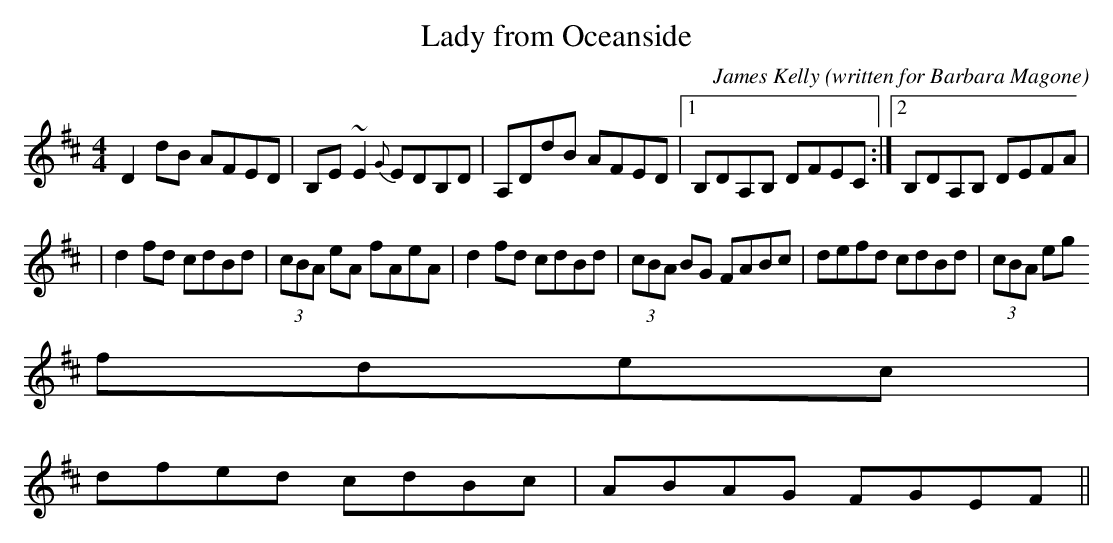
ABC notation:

X:1
T:Lady from Oceanside
M:4/4
L:1/8
C:James Kelly (written for Barbara Magone)
K:D
D2dB AFED|B,E~E2 {G}EDB,D|A,DdB AFED|1 B,DA,B, DFEC:|2 B,DA,B, DEFA|
|d2fd cdBd|(3cBA eA fAeA|d2fd cdBd|(3cBA BG FABc|defd cdBd|(3cBA eg
fdec|
dfed cdBc|ABAG FGEF||
